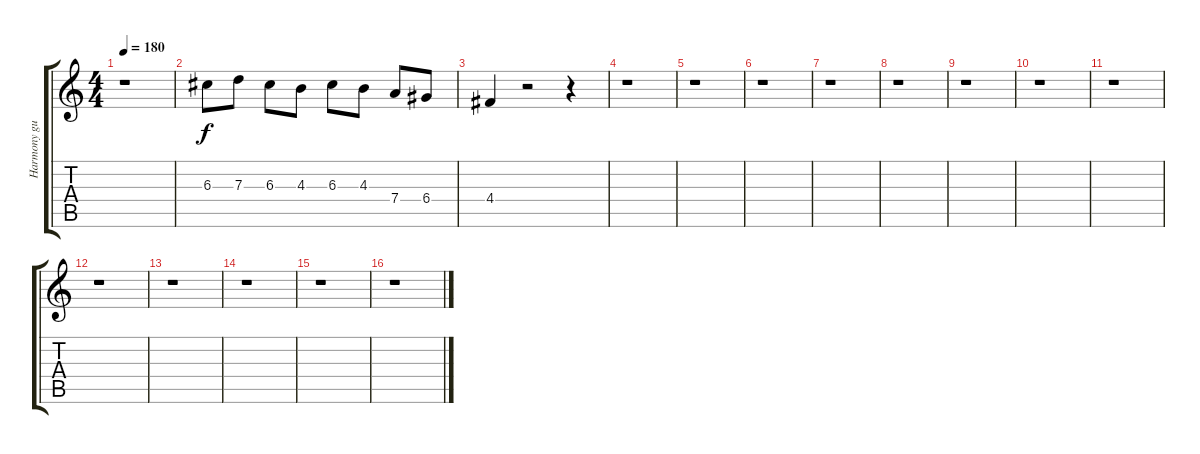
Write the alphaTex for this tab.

\track ("Harmony guitar" "Harmony gu") {instrument electricguitarclean}
\staff {score tabs}
\tuning (E4 B3 G3 D3 A2 E2) {hide}
\ts (4 4)
\tempo 180
\clef g2
\ks c
r.1{dy f} |
6.3.8 7.3.8 6.3.8 4.3.8 6.3.8 4.3.8 7.4.8 6.4.8 |
4.4.4 r.2 r.4 |
r.1 |
r.1 |
r.1 |
r.1 |
r.1 |
r.1 |
r.1 |
r.1 |
r.1 |
r.1 |
r.1 |
r.1 |
r.1
